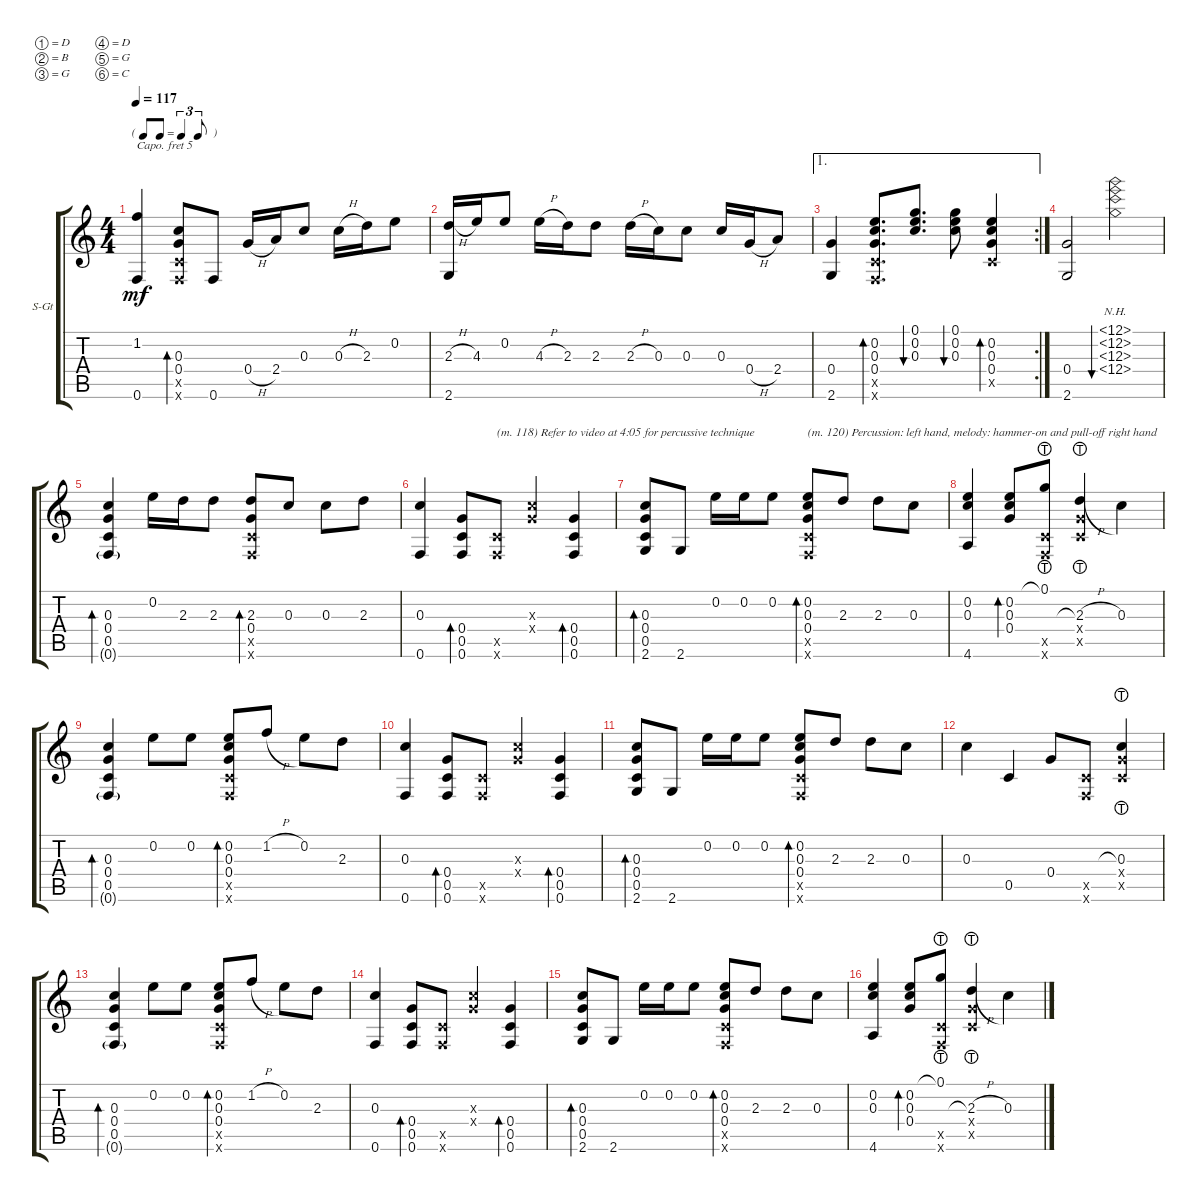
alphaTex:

\defaultSystemsLayout 4
\bracketExtendMode groupsimilarinstruments
\firstSystemTrackNameOrientation horizontal
\otherSystemsTrackNameOrientation horizontal
\track ("Guitar 1" "S-Gt") {instrument acousticguitarsteel}
\staff {score tabs}
\capo 5
\tuning (D4 B3 G3 D3 G2 C2)
\ts (4 4)
\tf triplet8th
\tempo 117
\clef g2
\ks c
(0.6 1.2).4{dy mf} (0.6{x} 0.5{x} 0.4 0.3).8{bd 30} 0.6.8 0.4{h}.16 2.4.16 0.3.8 0.3{h}.16 2.3.16 0.2.8 |
(2.3{h} 2.6).16 4.3.16 0.2.8 4.3{h}.16 2.3.16 2.3.8 2.3{h}.16 0.3.16 0.3.8 0.3.16 0.4{h}.16 2.4.8 |
\ae 1
\rc 2
(0.4 2.6).4 (0.6{x} 0.5{x} 0.4 0.3 0.2).8{d bd 30} (0.1 0.2 0.3).8{d bu 30} (0.1 0.2 0.3).8{bu 30} (0.2 0.3 0.4 0.5{x}).4{bd 30} |
(2.6 0.4).2 (12.1{nh} 12.2{nh} 12.3{nh} 12.4{nh}).2{bu 30} |
(0.5 0.6{g} 0.4 0.3).4{bd 30} 0.2.16 2.3.16 2.3.8 (2.3 0.5{x} 0.6{x} 0.4).8{bd 30} 0.3.8 0.3.8 2.3.8 |
(0.3 0.6).4 (0.4 0.6 0.5).8{bd 30} (0.6{x} 0.5{x}).8{txt "(m. 118) Refer to video at 4:05 for percussive technique"} (0.4{x} 0.3{x}).4 (0.4 0.6 0.5).4{bd 30} |
(0.4 2.6 0.5 0.3).8{bd 30} 2.6.8 0.2.16 0.2.16 0.2.8 (0.2 0.5{x} 0.6{x} 0.3 0.4).8{bd 30 txt "(m. 120) Percussion: left hand, melody: hammer-on and pull-off right hand"} 2.3.8 2.3.8 0.3.8 |
(0.2 4.6 0.3).4 (0.2 0.3 0.4).8{bd 30} (0.1{lht} 0.6{x} 0.5{x}).8 (2.3{h lht} 0.5{x} 0.4{x}).4 0.3.4 |
(0.5 0.6{g} 0.4 0.3).4{bd 30} 0.2.8 0.2.8 (0.5{x} 0.6{x} 0.2 0.3 0.4).8{bd 30} 1.2{h}.8 0.2.8 2.3.8 |
(0.3 0.6).4 (0.4 0.6 0.5).8{bd 30} (0.6{x} 0.5{x}).8 (0.4{x} 0.3{x}).4 (0.4 0.6 0.5).4{bd 30} |
(0.4 2.6 0.5 0.3).8{bd 30} 2.6.8 0.2.16 0.2.16 0.2.8 (0.2 0.5{x} 0.6{x} 0.3 0.4).8{bd 30} 2.3.8 2.3.8 0.3.8 |
0.3.4 0.5.4 0.4.8 (0.5{x} 0.6{x}).8 (0.3{lht} 0.5{x} 0.4{x}).4 |
(0.5 0.6{g} 0.4 0.3).4{bd 30} 0.2.8 0.2.8 (0.5{x} 0.6{x} 0.2 0.3 0.4).8{bd 30} 1.2{h}.8 0.2.8 2.3.8 |
(0.3 0.6).4 (0.4 0.6 0.5).8{bd 30} (0.6{x} 0.5{x}).8 (0.4{x} 0.3{x}).4 (0.4 0.6 0.5).4{bd 30} |
(0.4 2.6 0.5 0.3).8{bd 30} 2.6.8 0.2.16 0.2.16 0.2.8 (0.2 0.5{x} 0.6{x} 0.3 0.4).8{bd 30} 2.3.8 2.3.8 0.3.8 |
(0.2 4.6 0.3).4 (0.2 0.3 0.4).8{bd 30} (0.1{lht} 0.6{x} 0.5{x}).8 (2.3{h lht} 0.5{x} 0.4{x}).4 0.3.4
